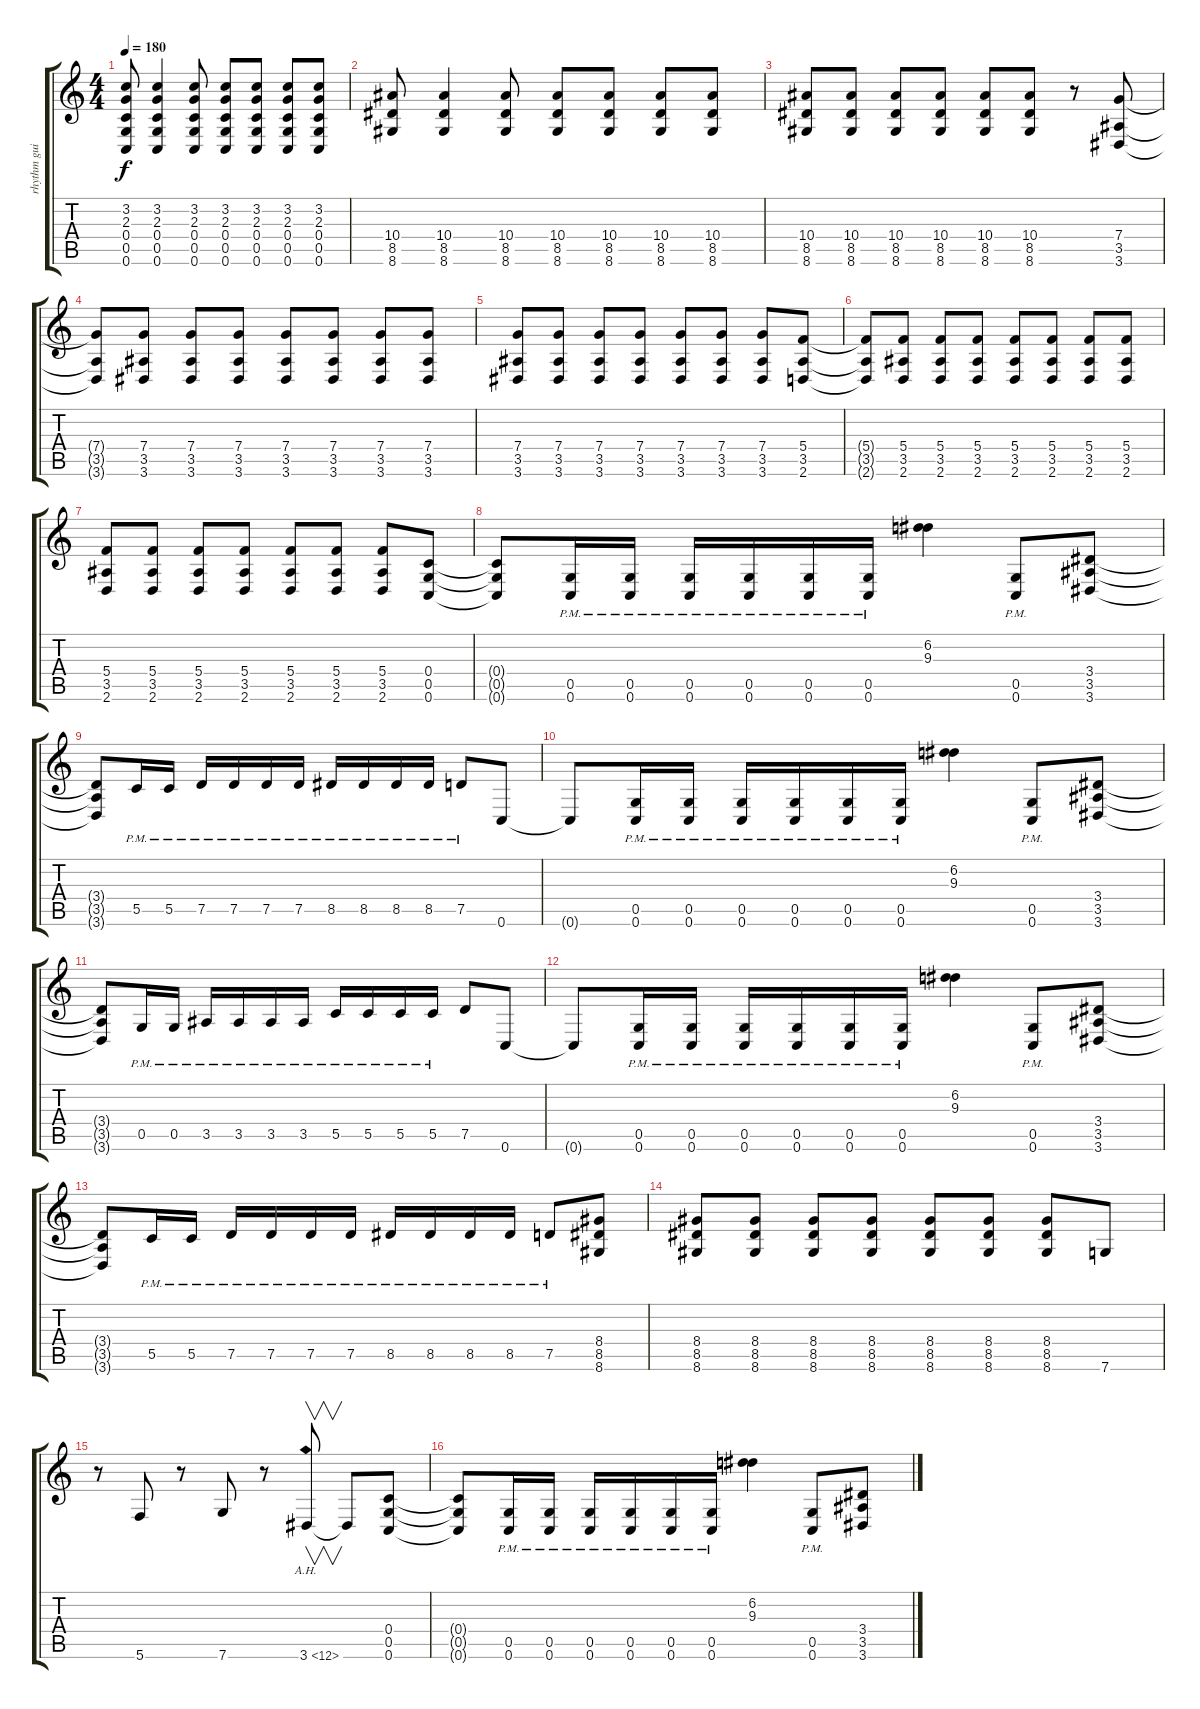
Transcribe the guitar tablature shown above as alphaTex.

\track ("rhythm guitar" "rhythm gui") {instrument distortionguitar}
\staff {score tabs}
\tuning (D4 A3 F3 C3 G2 C2) {hide}
\ts (4 4)
\tempo 180
\clef g2
\ks c
(3.2 2.3 0.4 0.5 0.6).8{dy f} (3.2 2.3 0.4 0.5 0.6).4 (3.2 2.3 0.4 0.5 0.6).8 (3.2 2.3 0.4 0.5 0.6).8 (3.2 2.3 0.4 0.5 0.6).8 (3.2 2.3 0.4 0.5 0.6).8 (3.2 2.3 0.4 0.5 0.6).8 |
(10.4 8.5 8.6).8 (10.4 8.5 8.6).4 (10.4 8.5 8.6).8 (10.4 8.5 8.6).8 (10.4 8.5 8.6).8 (10.4 8.5 8.6).8 (10.4 8.5 8.6).8 |
(10.4 8.5 8.6).8 (10.4 8.5 8.6).8 (10.4 8.5 8.6).8 (10.4 8.5 8.6).8 (10.4 8.5 8.6).8 (10.4 8.5 8.6).8 r.8 (7.4 3.5 3.6).8 |
(7.4{t} 3.5{t} 3.6{t}).8 (7.4 3.5 3.6).8 (7.4 3.5 3.6).8 (7.4 3.5 3.6).8 (7.4 3.5 3.6).8 (7.4 3.5 3.6).8 (7.4 3.5 3.6).8 (7.4 3.5 3.6).8 |
(7.4 3.5 3.6).8 (7.4 3.5 3.6).8 (7.4 3.5 3.6).8 (7.4 3.5 3.6).8 (7.4 3.5 3.6).8 (7.4 3.5 3.6).8 (7.4 3.5 3.6).8 (5.4 3.5 2.6).8 |
(5.4{t} 3.5{t} 2.6{t}).8 (5.4 3.5 2.6).8 (5.4 3.5 2.6).8 (5.4 3.5 2.6).8 (5.4 3.5 2.6).8 (5.4 3.5 2.6).8 (5.4 3.5 2.6).8 (5.4 3.5 2.6).8 |
(5.4 3.5 2.6).8 (5.4 3.5 2.6).8 (5.4 3.5 2.6).8 (5.4 3.5 2.6).8 (5.4 3.5 2.6).8 (5.4 3.5 2.6).8 (5.4 3.5 2.6).8 (0.4 0.5 0.6).8 |
(0.4{t} 0.5{t} 0.6{t}).8 (0.5{pm} 0.6{pm}).16 (0.5{pm} 0.6{pm}).16 (0.5{pm} 0.6{pm}).16 (0.5{pm} 0.6{pm}).16 (0.5{pm} 0.6{pm}).16 (0.5{pm} 0.6{pm}).16 (6.2 9.3).4 (0.5{pm} 0.6{pm}).8 (3.4 3.5 3.6).8 |
(3.4{t} 3.5{t} 3.6{t}).8 5.5{pm}.16 5.5{pm}.16 7.5{pm}.16 7.5{pm}.16 7.5{pm}.16 7.5{pm}.16 8.5{pm}.16 8.5{pm}.16 8.5{pm}.16 8.5{pm}.16 7.5{pm}.8 0.6.8 |
0.6{t}.8 (0.5{pm} 0.6{pm}).16 (0.5{pm} 0.6{pm}).16 (0.5{pm} 0.6{pm}).16 (0.5{pm} 0.6{pm}).16 (0.5{pm} 0.6{pm}).16 (0.5{pm} 0.6{pm}).16 (6.2 9.3).4 (0.5{pm} 0.6{pm}).8 (3.4 3.5 3.6).8 |
(3.4{t} 3.5{t} 3.6{t}).8 0.5{pm}.16 0.5{pm}.16 3.5{pm}.16 3.5{pm}.16 3.5{pm}.16 3.5{pm}.16 5.5{pm}.16 5.5{pm}.16 5.5{pm}.16 5.5{pm}.16 7.5.8 0.6.8 |
0.6{t}.8 (0.5{pm} 0.6{pm}).16 (0.5{pm} 0.6{pm}).16 (0.5{pm} 0.6{pm}).16 (0.5{pm} 0.6{pm}).16 (0.5{pm} 0.6{pm}).16 (0.5{pm} 0.6{pm}).16 (6.2 9.3).4 (0.5{pm} 0.6{pm}).8 (3.4 3.5 3.6).8 |
(3.4{t} 3.5{t} 3.6{t}).8 5.5{pm}.16 5.5{pm}.16 7.5{pm}.16 7.5{pm}.16 7.5{pm}.16 7.5{pm}.16 8.5{pm}.16 8.5{pm}.16 8.5{pm}.16 8.5{pm}.16 7.5{pm}.8 (8.4 8.5 8.6).8 |
(8.4 8.5 8.6).8 (8.4 8.5 8.6).8 (8.4 8.5 8.6).8 (8.4 8.5 8.6).8 (8.4 8.5 8.6).8 (8.4 8.5 8.6).8 (8.4 8.5 8.6).8 7.6.8 |
r.8 5.6.8 r.8 7.6.8 r.8 3.6{ah 9}.8{v instrument guitarharmonics} 3.6{t}.8 (0.4 0.5 0.6).8{instrument distortionguitar} |
(0.4{t} 0.5{t} 0.6{t}).8 (0.5{pm} 0.6{pm}).16 (0.5{pm} 0.6{pm}).16 (0.5{pm} 0.6{pm}).16 (0.5{pm} 0.6{pm}).16 (0.5{pm} 0.6{pm}).16 (0.5{pm} 0.6{pm}).16 (6.2 9.3).4 (0.5{pm} 0.6{pm}).8 (3.4 3.5 3.6).8
